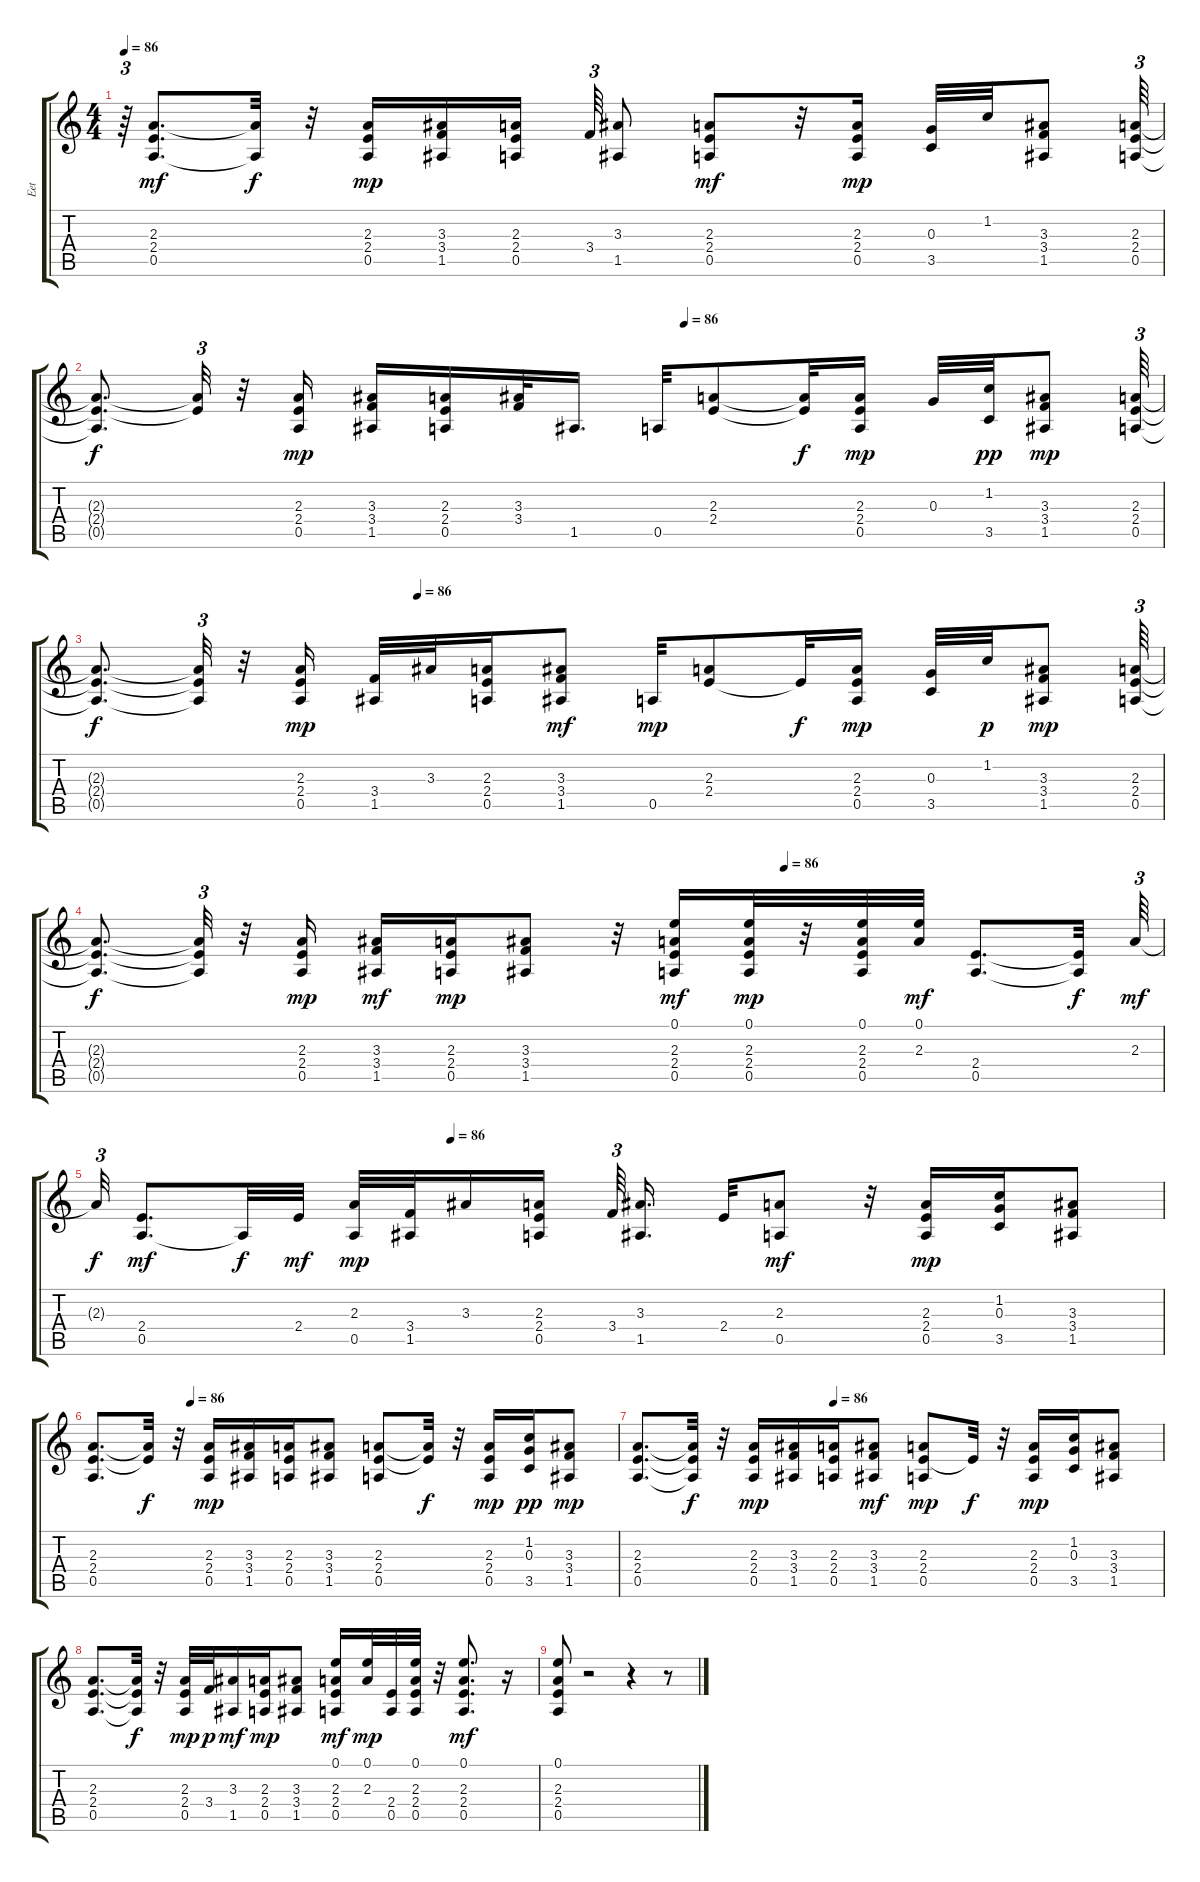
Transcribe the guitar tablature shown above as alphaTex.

\track ("Eet" "Eet") {instrument distortionguitar}
\staff {score tabs}
\tuning (E4 B3 G3 D3 A2 E2) {hide}
\ts (4 4)
\tempo 86
\clef g2
\ks c
r.64{tu (3 2) dy mf} (2.3 2.4 0.5).8{d} (2.3{t} 0.5{t}).32{dy f} r.32 (2.3 2.4 0.5).16{dy mp} (3.3 3.4 1.5).16 (2.3 2.4 0.5).16{beam splitsecondary} 3.4.64{tu (3 2)} (3.3 1.5).8 (2.3 2.4 0.5).8{dy mf} r.32 (2.3 2.4 0.5).16{dy mp} (0.3 3.5).32 1.2.32 (3.3 3.4 1.5).8 (2.3 2.4 0.5).64{tu (3 2)} |
\tempo (86 0.5520833333333334)
(2.3{t} 2.4{t} 0.5{t}).8{d dy f} (2.3{t} 2.4{t}).32{tu (3 2)} r.32 (2.3 2.4 0.5).16{dy mp} (3.3 3.4 1.5).16 (2.3 2.4 0.5).16 (3.3 3.4).32 1.5.16{d} 0.5.32 (2.3 2.4).8 (2.3{t} 2.4{t}).32{dy f} (2.3 2.4 0.5).16{dy mp} 0.3.32 (1.2 3.5).32{dy pp} (3.3 3.4 1.5).8{dy mp} (2.3 2.4 0.5).64{tu (3 2)} |
\tempo (86 0.3020833333333333)
(2.3{t} 2.4{t} 0.5{t}).8{d dy f} (2.3{t} 2.4{t} 0.5{t}).32{tu (3 2)} r.32 (2.3 2.4 0.5).16{dy mp} (3.4 1.5).32 3.3.32 (2.3 2.4 0.5).16 (3.3 3.4 1.5).8{dy mf} 0.5.32{dy mp} (2.3 2.4).8 2.4{t}.32{dy f} (2.3 2.4 0.5).16{dy mp} (0.3 3.5).32 1.2.32{dy p} (3.3 3.4 1.5).8{dy mp} (2.3 2.4 0.5).64{tu (3 2)} |
\tempo (86 0.6458333333333334)
(2.3{t} 2.4{t} 0.5{t}).8{d dy f} (2.3{t} 2.4{t} 0.5{t}).32{tu (3 2)} r.32 (2.3 2.4 0.5).16{dy mp} (3.3 3.4 1.5).16{dy mf} (2.3 2.4 0.5).16{dy mp} (3.3 3.4 1.5).8 r.32 (0.1 2.3 2.4 0.5).16{dy mf} (0.1 2.3 2.4 0.5).32{dy mp} r.32 (0.1 2.3 2.4 0.5).32 (0.1 2.3).32{dy mf} (2.4 0.5).8{d} (2.4{t} 0.5{t}).32{dy f} 2.3.64{tu (3 2) dy mf} |
\tempo (86 0.3333333333333333)
2.3{t}.32{tu (3 2) dy f} (2.4 0.5).8{d dy mf} 0.5{t}.32{dy f} 2.4.32{dy mf} (2.3 0.5).32{dy mp} (3.4 1.5).32 3.3.16 (2.3 2.4 0.5).16{beam splitsecondary} 3.4.64{tu (3 2)} (3.3 1.5).16{d} 2.4.32 (2.3 0.5).8{dy mf} r.32 (2.3 2.4 0.5).16{dy mp} (1.2 0.3 3.5).16 (3.3 3.4 1.5).8 |
\tempo (86 0.1875)
(2.3 2.4 0.5).8{d} (2.3{t} 2.4{t}).32{dy f} r.32 (2.3 2.4 0.5).16{dy mp} (3.3 3.4 1.5).16 (2.3 2.4 0.5).16 (3.3 3.4 1.5).8 (2.3 2.4 0.5).8 (2.3{t} 2.4{t}).32{dy f} r.32 (2.3 2.4 0.5).16{dy mp} (1.2 0.3 3.5).16{dy pp} (3.3 3.4 1.5).8{dy mp} |
\tempo (86 0.375)
(2.3 2.4 0.5).8{d} (2.3{t} 2.4{t} 0.5{t}).32{dy f} r.32 (2.3 2.4 0.5).16{dy mp} (3.3 3.4 1.5).16 (2.3 2.4 0.5).16 (3.3 3.4 1.5).8{dy mf} (2.3 2.4 0.5).8{dy mp} 2.4{t}.32{dy f} r.32 (2.3 2.4 0.5).16{dy mp} (1.2 0.3 3.5).16 (3.3 3.4 1.5).8 |
(2.3 2.4 0.5).8{d} (2.3{t} 2.4{t} 0.5{t}).32{dy f} r.32 (2.3 2.4 0.5).32{dy mp} 3.4.32{dy p} (3.3 1.5).16{dy mf} (2.3 2.4 0.5).16{dy mp} (3.3 3.4 1.5).8 (0.1 2.3 2.4 0.5).16{dy mf} (0.1 2.3).32{dy mp} (2.4 0.5).32 (0.1 2.3 2.4 0.5).32 r.32 (0.1 2.3 2.4 0.5).8{d dy mf} r.16 |
(0.1 2.3 2.4 0.5).8 r.2 r.4 r.8
